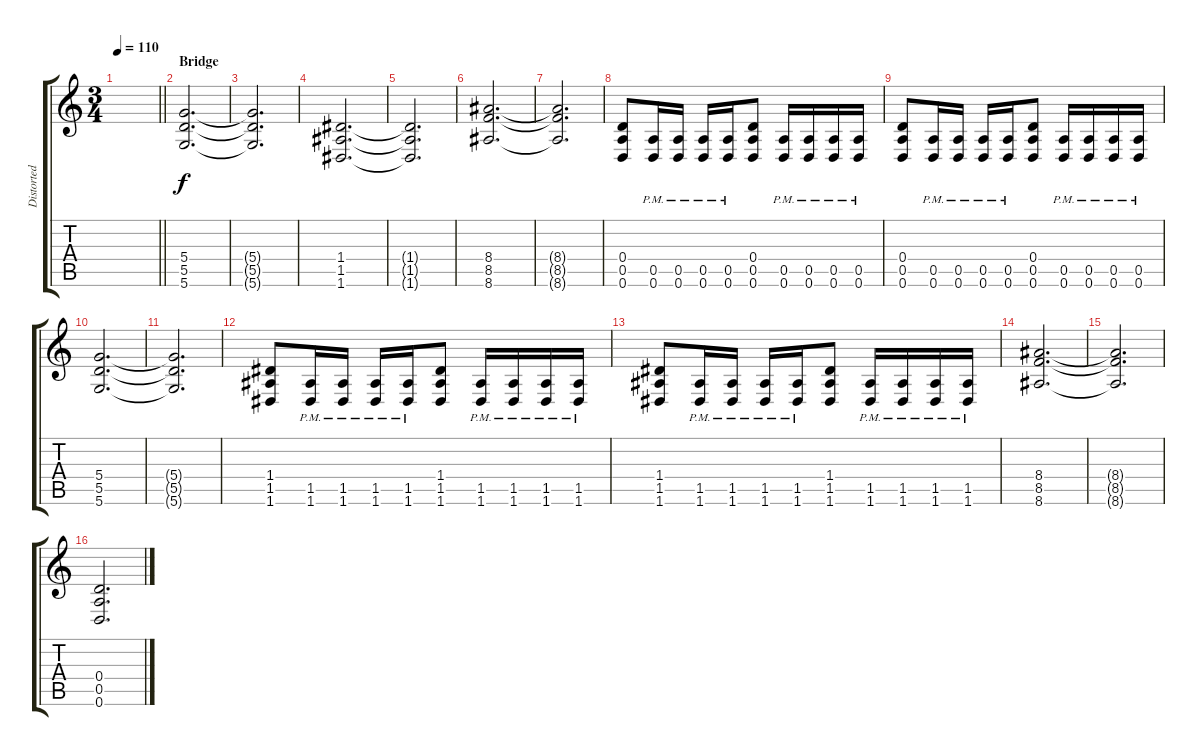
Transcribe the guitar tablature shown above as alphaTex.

\track ("Distorted Rhythm" "Distorted ") {instrument distortionguitar}
\staff {score tabs}
\tuning (E4 B3 G3 D3 A2 D2) {hide}
\ts (3 4)
\tempo 110
\clef g2
\barLineRight lightlight
\ks c
|
\section ("" "Bridge")
(5.4 5.5 5.6).2{d} |
(5.4{t} 5.5{t} 5.6{t}).2{d} |
(1.4 1.5 1.6).2{d} |
(1.4{t} 1.5{t} 1.6{t}).2{d} |
(8.4 8.5 8.6).2{d} |
(8.4{t} 8.5{t} 8.6{t}).2{d} |
(0.4 0.5 0.6).8 (0.5{pm} 0.6{pm}).16 (0.5{pm} 0.6{pm}).16 (0.5{pm} 0.6{pm}).16 (0.5{pm} 0.6{pm}).16 (0.4 0.5 0.6).8 (0.5{pm} 0.6{pm}).16 (0.5{pm} 0.6{pm}).16 (0.5{pm} 0.6{pm}).16 (0.5{pm} 0.6{pm}).16 |
(0.4 0.5 0.6).8 (0.5{pm} 0.6{pm}).16 (0.5{pm} 0.6{pm}).16 (0.5{pm} 0.6{pm}).16 (0.5{pm} 0.6{pm}).16 (0.4 0.5 0.6).8 (0.5{pm} 0.6{pm}).16 (0.5{pm} 0.6{pm}).16 (0.5{pm} 0.6{pm}).16 (0.5{pm} 0.6{pm}).16 |
(5.4 5.5 5.6).2{d} |
(5.4{t} 5.5{t} 5.6{t}).2{d} |
(1.4 1.5 1.6).8 (1.5{pm} 1.6{pm}).16 (1.5{pm} 1.6{pm}).16 (1.5{pm} 1.6{pm}).16 (1.5{pm} 1.6{pm}).16 (1.4 1.5 1.6).8 (1.5{pm} 1.6{pm}).16 (1.5{pm} 1.6{pm}).16 (1.5{pm} 1.6{pm}).16 (1.5{pm} 1.6{pm}).16 |
(1.4 1.5 1.6).8 (1.5{pm} 1.6{pm}).16 (1.5{pm} 1.6{pm}).16 (1.5{pm} 1.6{pm}).16 (1.5{pm} 1.6{pm}).16 (1.4 1.5 1.6).8 (1.5{pm} 1.6{pm}).16 (1.5{pm} 1.6{pm}).16 (1.5{pm} 1.6{pm}).16 (1.5{pm} 1.6{pm}).16 |
(8.4 8.5 8.6).2{d} |
(8.4{t} 8.5{t} 8.6{t}).2{d} |
(0.4 0.5 0.6).2{d}
